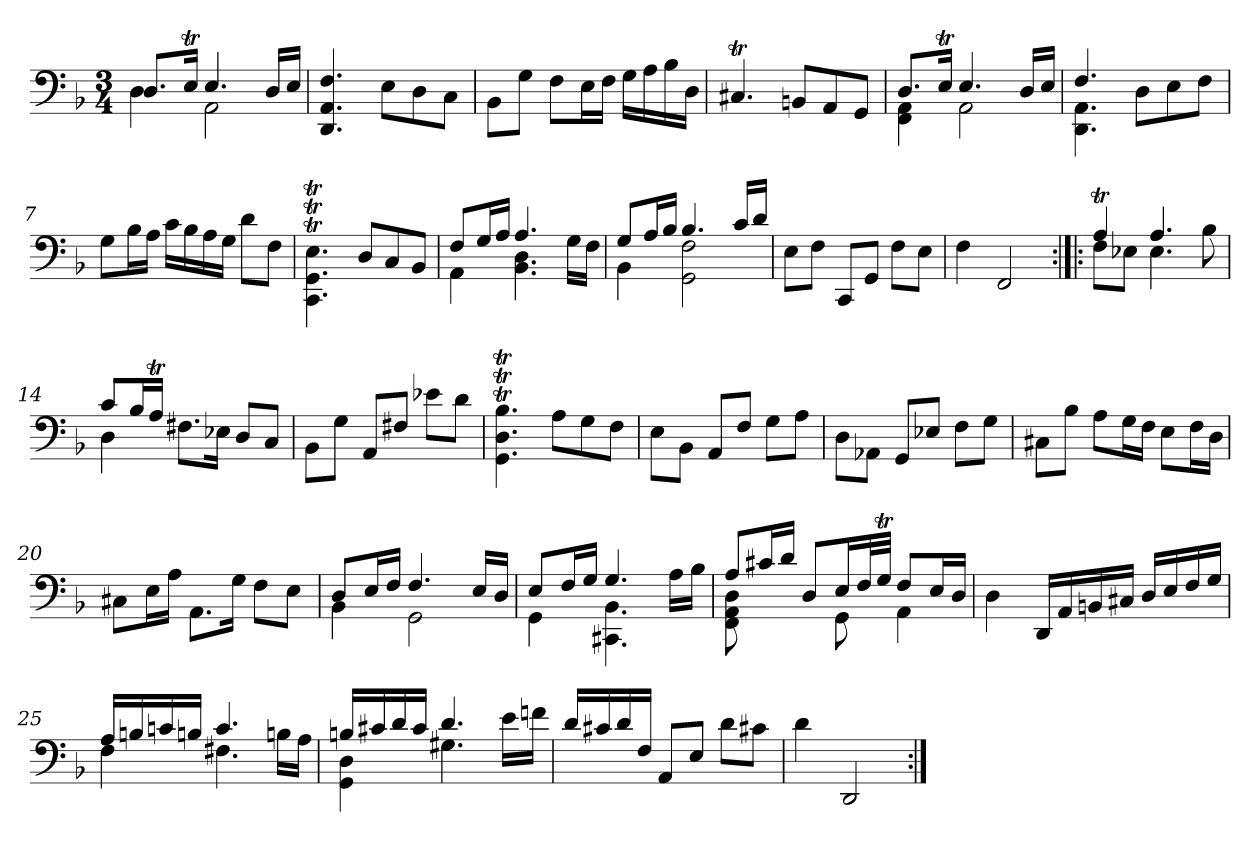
**kern
*part1
*staff1
*clefF4
*k[b-]
*d:
*M3/4
=1
*^
8.Di/L	4D\
16Eti/Jk	.
4.E/	2AA\
16D/LL	.
16E/JJ	.
*v	*v
=2
4.DD/ 4.AA/ 4.F/
8E\L
8D\
8C\J
=3
8BB-\L
8G\J
8F\L
16E\L
16F\JJ
16G\LL
16A\
16B-\
16D\JJ
=4
4.C#Xt/
8BBn/L
8AA/
8GG/J
=5
*^
8.Di/L	4FF\ 4AA\
16Eti/Jk	.
4.E/	2AA\
16D/LL	.
16E/JJ	.
=6	=6
4.F/	4.DD\ 4.AA\
8D\L	8ryy
8E\	4ryy
8F\J	.
*v	*v
=7
8G\L
16B-\L
16A\JJ
16c\LL
16B-\
16A\
16G\JJ
8d\L
8F\J
=8
4.CCT\ 4.GGT\ 4.ET\
8D/L
8C/
8BB-/J
=9
*^
8F/L	4AA\
16G/L	.
16A/JJ	.
4.A/	4.BB-\ 4.D\
16G\LL	8ryy
16F\JJ	.
!!LO:LB:g=z	!!
=10	=10
8Gi/L	4BB-i\
16Ai/L	.
16B-i/JJ	.
4.B-/	2GGi\ 2F\
16c/LL	.
16d/JJ	.
*v	*v
=11
8E\L
8F\J
8CC/L
8GG/J
8F\L
8E\J
=12
4F\
2FF/
=13:|!|:
*^
4At/	8F\L
.	8E-X\J
4.A/	4.E-\
8B-\	8ryy
=14	=14
8c/L	4D\
16B-/L	.
16At/JJ	.
4ryy	8.F#X\L
.	16E-X\Jk
8D/L	4ryy
8C/J	.
*v	*v
=15
8BB-\L
8G\J
8AA/L
8F#X/J
8e-X\L
8d\J
=16
4.GGT\ 4.DT\ 4.B-T\
8A\L
8G\
8F\J
=17
8E\L
8BB-\J
8AA/L
8F/J
8G\L
8A\J
=18
8D\L
8AA-X\J
8GG/L
8E-X/J
8F\L
8G\J
!!LO:LB:g=z
=19
8C#X\L
8B-\J
8A\L
16G\L
16F\JJ
8E\L
16F\L
16D\JJ
=20
8C#X\L
16E\L
16A\JJ
8.AA\L
16G\Jk
8F\L
8E\J
=21
*^
8D/L	4BB-\
16E/L	.
16F/JJ	.
4.F/	2GG\
16E/LL	.
16D/JJ	.
=22	=22
8E/L	4GG\
16F/L	.
16G/JJ	.
4.G/	4.CC#X\ 4.BB-\
16A\LL	8ryy
16B-\JJ	.
=23	=23
8A/L	8FF\ 8AA\ 8D\
16c#X/L	8ryy
16d/JJ	.
8D/L	8ryy
16E/L	8GG\
32F/L	.
32GT/JJJ	.
8F/L	4AA\
16E/L	.
16D/JJ	.
*v	*v
!!LO:LB:g=z
=24
4D\
16DD/LL
16AA/
16BBn/
16C#X/JJ
16D/LL
16E/
16F/
16G/JJ
=25
*^
16A/LL	4F\
16Bn/	.
16cn/	.
16Bn/JJ	.
4.c/	4.F#X\
16Bn\LL	8ryy
16A\JJ	.
=26	=26
16Bn/LL	4GG\ 4D\
16c#X/	.
16d/	.
16c#/JJ	.
4.d/	4.G#X\
16e\LL	8ryy
16fn\JJ	.
*v	*v
=27
16d/LL
16c#X/
16d/
16F/JJ
8AA/L
8E/J
8d\L
8c#X\J
=28
4d\
2DDi/
=:|!
*-
